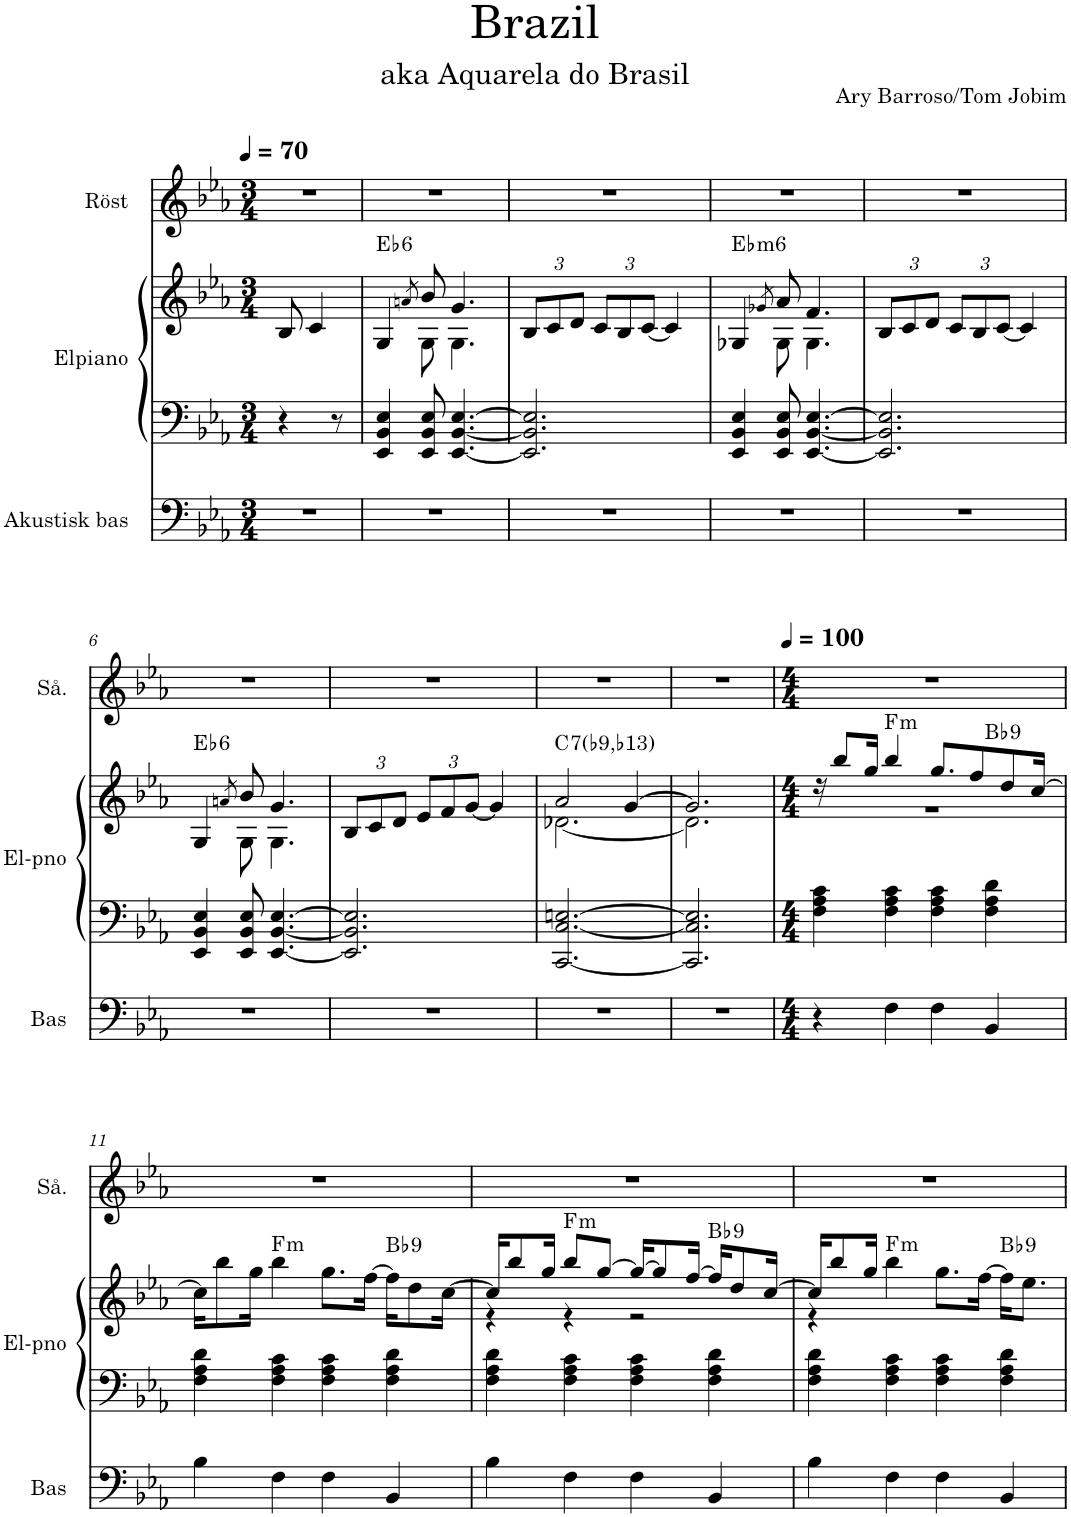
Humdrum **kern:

**kern	**kern	**kern	**harte	**kern
*part3	*part2	*part2	*part2	*part1
*staff4	*staff3	*staff2	*	*staff1
*I"Akustisk bas	*I"Elpiano	*	*	*I"Röst
*I'Bas	*I'El-pno	*	*	*I'Så.
*clefF4	*clefF4	*clefG2	*	*clefG2
*Trd7c12	*	*	*	*
*k[b-e-a-]	*k[b-e-a-]	*k[b-e-a-]	*	*k[b-e-a-]
*M3/4	*M3/4	*M3/4	*	*M3/4
*MM70	*MM70	*MM70	*	*MM70
=1	=1	=1	=1	=1
2.r	4r	8B-/	.	2.r
.	.	4c/	.	.
.	8r	.	.	.
.	4.ryy	4.ryy	.	.
=2	=2	=2	=2	=2
*	*	*^	*	*
!	!	!	!	!LO:H:kt=6	!
2.r	4EE-/ 4BB-/ 4E-/	4G/	4ryy	Eb:maj6	2.r
.	.	8qan/	.	.	.
.	8EE-/ 8BB-/ 8E-/	8b-/	8G\	.	.
.	[4.EE-/ [4.BB-/ [4.E-/	4.g/	4.G\	.	.
*	*	*v	*v	*	*
=3	=3	=3	=3	=3
*	*	*Xbrackettup	*	*
2.r	2.EE-/] 2.BB-/] 2.E-/]	12B-/L	.	2.r
.	.	12c/	.	.
.	.	12d/J	.	.
.	.	12c/L	.	.
.	.	12B-/	.	.
.	.	[12c/J	.	.
.	.	4c/]	.	.
=4	=4	=4	=4	=4
*	*	*^	*	*
!	!	!	!	!LO:H:kt=m6	!
2.r	4EE-/ 4BB-/ 4E-/	4G-X/	4ryy	Eb:min6	2.r
.	.	8qg-X/	.	.	.
.	8EE-/ 8BB-/ 8E-/	8a-/	8G-\	.	.
.	[4.EE-/ [4.BB-/ [4.E-/	4.f/	4.G-\	.	.
*	*	*v	*v	*	*
=5	=5	=5	=5	=5
2.r	2.EE-/] 2.BB-/] 2.E-/]	12B-/L	.	2.r
.	.	12c/	.	.
.	.	12d/J	.	.
.	.	12c/L	.	.
.	.	12B-/	.	.
.	.	[12c/J	.	.
.	.	4c/]	.	.
!!LO:LB:g=z
=6	=6	=6	=6	=6
*	*	*^	*	*
!	!	!	!	!LO:H:kt=6	!
2.r	4EE-/ 4BB-/ 4E-/	4G/	4ryy	Eb:maj6	2.r
.	.	8qan/	.	.	.
.	8EE-/ 8BB-/ 8E-/	8b-/	8G\	.	.
.	[4.EE-/ [4.BB-/ [4.E-/	4.g/	4.G\	.	.
*	*	*v	*v	*	*
=7	=7	=7	=7	=7
2.r	2.EE-/] 2.BB-/] 2.E-/]	12B-/L	.	2.r
.	.	12c/	.	.
.	.	12d/J	.	.
.	.	12e-/L	.	.
.	.	12f/	.	.
.	.	[12g/J	.	.
.	.	4g/]	.	.
=8	=8	=8	=8	=8
*	*	*^	*	*
!	!	!	!	!LO:H:kt=7	!
2.r	[2.CC/ [2.C/ [2.En/	2a-/	[2.d-X\	C:7(b9,b13)	2.r
.	.	[4g/	.	.	.
=9	=9	=9	=9	=9	=9
2.r	2.CC/] 2.C/] 2.E/]	2.g/]	2.d-\]	.	2.r
*	*	*v	*v	*	*
=10	=10	=10	=10	=10
*M4/4	*M4/4	*M4/4	*	*M4/4
*	*	*	*	*MM100
*	*	*^	*	*
*	*	*	*^	*	*
4r	4F\ 4A-\ 4c\	16r	1r	2.ryy	.	1r
.	.	8bb-/L	.	.	.	.
.	.	16gg/Jk	.	.	.	.
!	!	!	!	!	!LO:H:kt=m	!
4F\	4F\ 4A-\ 4c\	4bb-/	.	.	F:min	.
4F\	4F\ 4A-\ 4c\	8.gg/L	.	.	.	.
.	.	8ff/	.	.	.	.
!	!	!	!	!	!LO:H:kt=9	!
4BB-/	4F\ 4A-\ 4d\	.	.	4ryy	Bb:9	.
.	.	8dd/	.	.	.	.
.	.	[16cc/Jk	.	.	.	.
*	*	*v	*v	*v	*	*
!!LO:LB:g=z
=11	=11	=11	=11	=11
4B-\	4F\ 4A-\ 4d\	16cc\KL]	.	1r
.	.	8bb-\	.	.
.	.	16gg\Jk	.	.
!	!	!	!LO:H:kt=m	!
4F\	4F\ 4A-\ 4c\	4bb-\	F:min	.
4F\	4F\ 4A-\ 4c\	8.gg\L	.	.
.	.	[16ff\Jk	.	.
!	!	!	!LO:H:kt=9	!
4BB-/	4F\ 4A-\ 4d\	16ff\KL]	Bb:9	.
.	.	8dd\	.	.
.	.	[16cc\Jk	.	.
=12	=12	=12	=12	=12
*	*	*^	*	*
4B-\	4F\ 4A-\ 4d\	16cc/KL]	4r	.	1r
.	.	8bb-/	.	.	.
.	.	16gg/Jk	.	.	.
!	!	!	!	!LO:H:kt=m	!
4F\	4F\ 4A-\ 4c\	8bb-/L	4r	F:min	.
.	.	[8gg/J	.	.	.
4F\	4F\ 4A-\ 4c\	16gg/KL_	2r	.	.
.	.	8gg/]	.	.	.
.	.	[16ff/Jk	.	.	.
!	!	!	!	!LO:H:kt=9	!
4BB-/	4F\ 4A-\ 4d\	16ff/KL]	.	Bb:9	.
.	.	8dd/	.	.	.
.	.	[16cc/Jk	.	.	.
=13	=13	=13	=13	=13	=13
4B-\	4F\ 4A-\ 4d\	16cc/KL]	4r	.	1r
.	.	8bb-/	.	.	.
.	.	16gg/Jk	.	.	.
!	!	!	!	!LO:H:kt=m	!
4F\	4F\ 4A-\ 4c\	4bb-\	2.ryy	F:min	.
4F\	4F\ 4A-\ 4c\	8.gg\L	.	.	.
.	.	[16ff\Jk	.	.	.
!	!	!	!	!LO:H:kt=9	!
4BB-/	4F\ 4A-\ 4d\	16ff\KL]	.	Bb:9	.
.	.	8.ee-\J	.	.	.
*	*	*v	*v	*	*
=	=	=	=	=
*-	*-	*-	*-	*-
